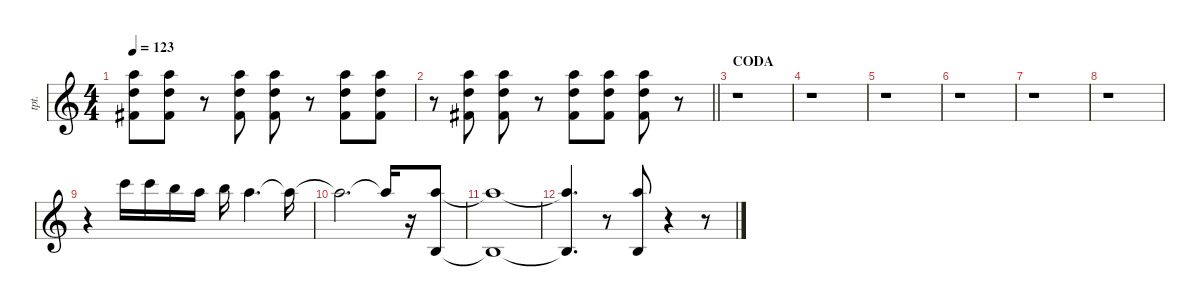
\defaultSystemsLayout 4
\hideDynamics
\bracketExtendMode nobrackets
\otherSystemsTrackNameOrientation horizontal
\track ("Trumpet" "tpt.") {defaultSystemsLayout 4 instrument trumpet}
\staff {score}
\tuning (E4 B3 G3 D3 A2 E2)
\ts (4 4)
\tempo 123
\clef g2
\ks c
(17.1 15.2 16.4{acc #}).8{dy ff beam Down} (17.1 15.2 16.4{acc #}).8{beam Down} r.8{beam Down} (17.1 15.2 16.4{acc #}).8{beam Down} (17.1 15.2 16.4{acc #}).8{beam Down} r.8{beam Down} (17.1 15.2 16.4{acc #}).8{beam Down} (17.1 15.2 16.4{acc #}).8{beam Down} |
\barLineRight lightlight
r.8{beam Down} (17.1 15.2 16.4{acc #}).8{beam Down} (17.1 15.2 16.4{acc #}).8{beam Down} r.8{beam Down} (17.1 15.2 16.4{acc #}).8{beam Down} (17.1 15.2 16.4{acc #}).8{beam Down} (17.1 15.2 16.4{acc #}).8{beam Down} r.8{beam Down} |
\section ("" "CODA")
r.1{beam Down} |
r.1{beam Down} |
r.1{beam Down} |
r.1{beam Down} |
r.1{beam Down} |
r.1{beam Down} |
r.4{beam Down} 20.1.16{beam Down} 20.1.16{beam Down} 19.1.16{beam Down} 17.1.16{beam Down} 19.1.16{beam Down} 17.1.4{d beam Down} 17.1{t}.16{beam Down} |
17.1{t}.2{d beam Down} 17.1{t}.16{beam Up} r.16{beam Up} (17.1 19.6).8{beam Up} |
(17.1{t} 19.6{t}).1{beam Up} |
(17.1{t} 19.6{t}).4{d beam Up} r.8{beam Down} (17.1 0.2).8{beam Up} r.4{beam Down} r.8{beam Down}
